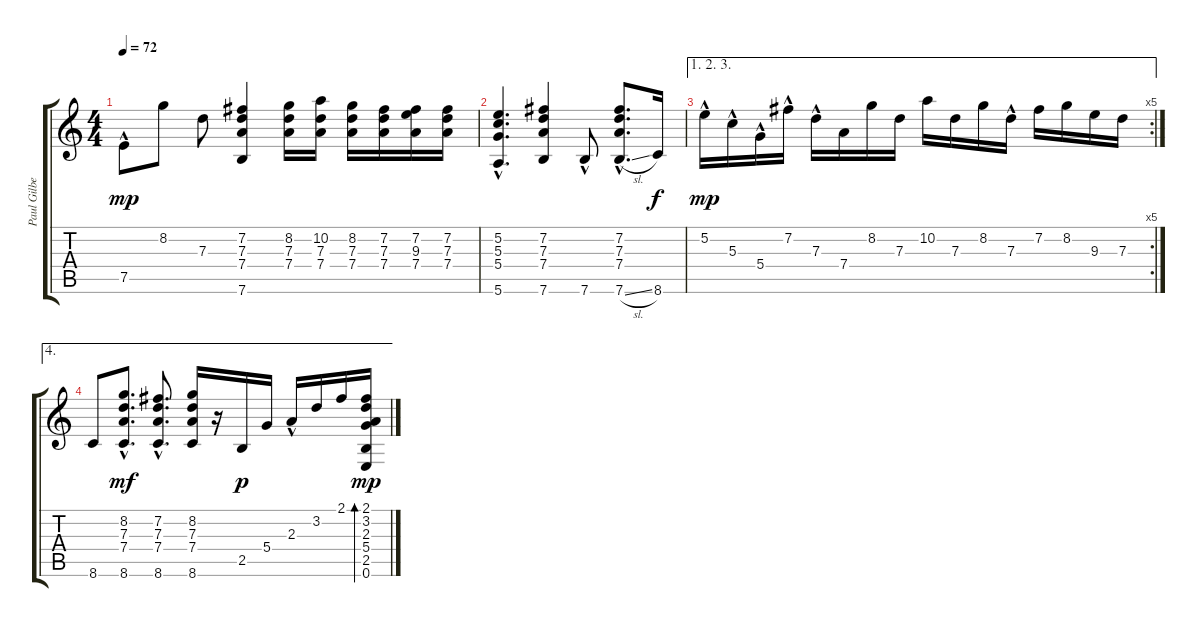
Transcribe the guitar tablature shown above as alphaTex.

\track ("Paul Gilbert" "Paul Gilbe") {instrument distortionguitar}
\staff {score tabs}
\tuning (E4 B3 G3 D3 A2 E2) {hide}
\ts (4 4)
\tempo 72
\clef g2
\ks c
7.5{hac}.8{dy mp} 8.2.8 7.3.8 (7.2 7.3 7.4 7.6).4 (8.2 7.3 7.4).16 (10.2 7.3 7.4).16 (8.2 7.3 7.4).16 (7.2 7.3 7.4).16 (7.2 9.3 7.4).16 (7.2 7.3 7.4).16 |
(5.2{hac} 5.3{hac} 5.4{hac} 5.6{hac}).4{d} (7.2 7.3 7.4 7.6).4 7.6{hac}.8 (7.2{hac} 7.3{hac} 7.4{hac} 7.6{sl hac}).8{d} 8.6.16{dy f} |
\ae (1 2 3)
\rc 5
5.2{hac}.16{dy mp} 5.3{hac}.16 5.4{hac}.16 7.2{hac}.16 7.3{hac}.16 7.4.16 8.2.16 7.3.16 10.2.16 7.3.16 8.2.16 7.3{hac}.16 7.2.16 8.2.16 9.3.16 7.3.16 |
\ae 4
8.6.8 (8.2{hac} 7.3{hac} 7.4{hac} 8.6{hac}).8{d dy mf} (7.2{hac} 7.3{hac} 7.4{hac} 8.6{hac}).8{d} (8.2 7.3 7.4 8.6).16 r.16 2.5.16{dy p} 5.4.16 2.3{hac}.16 3.2.16 2.1.16 (2.1 3.2 2.3 5.4 2.5 0.6).16{bd 60 dy mp}
